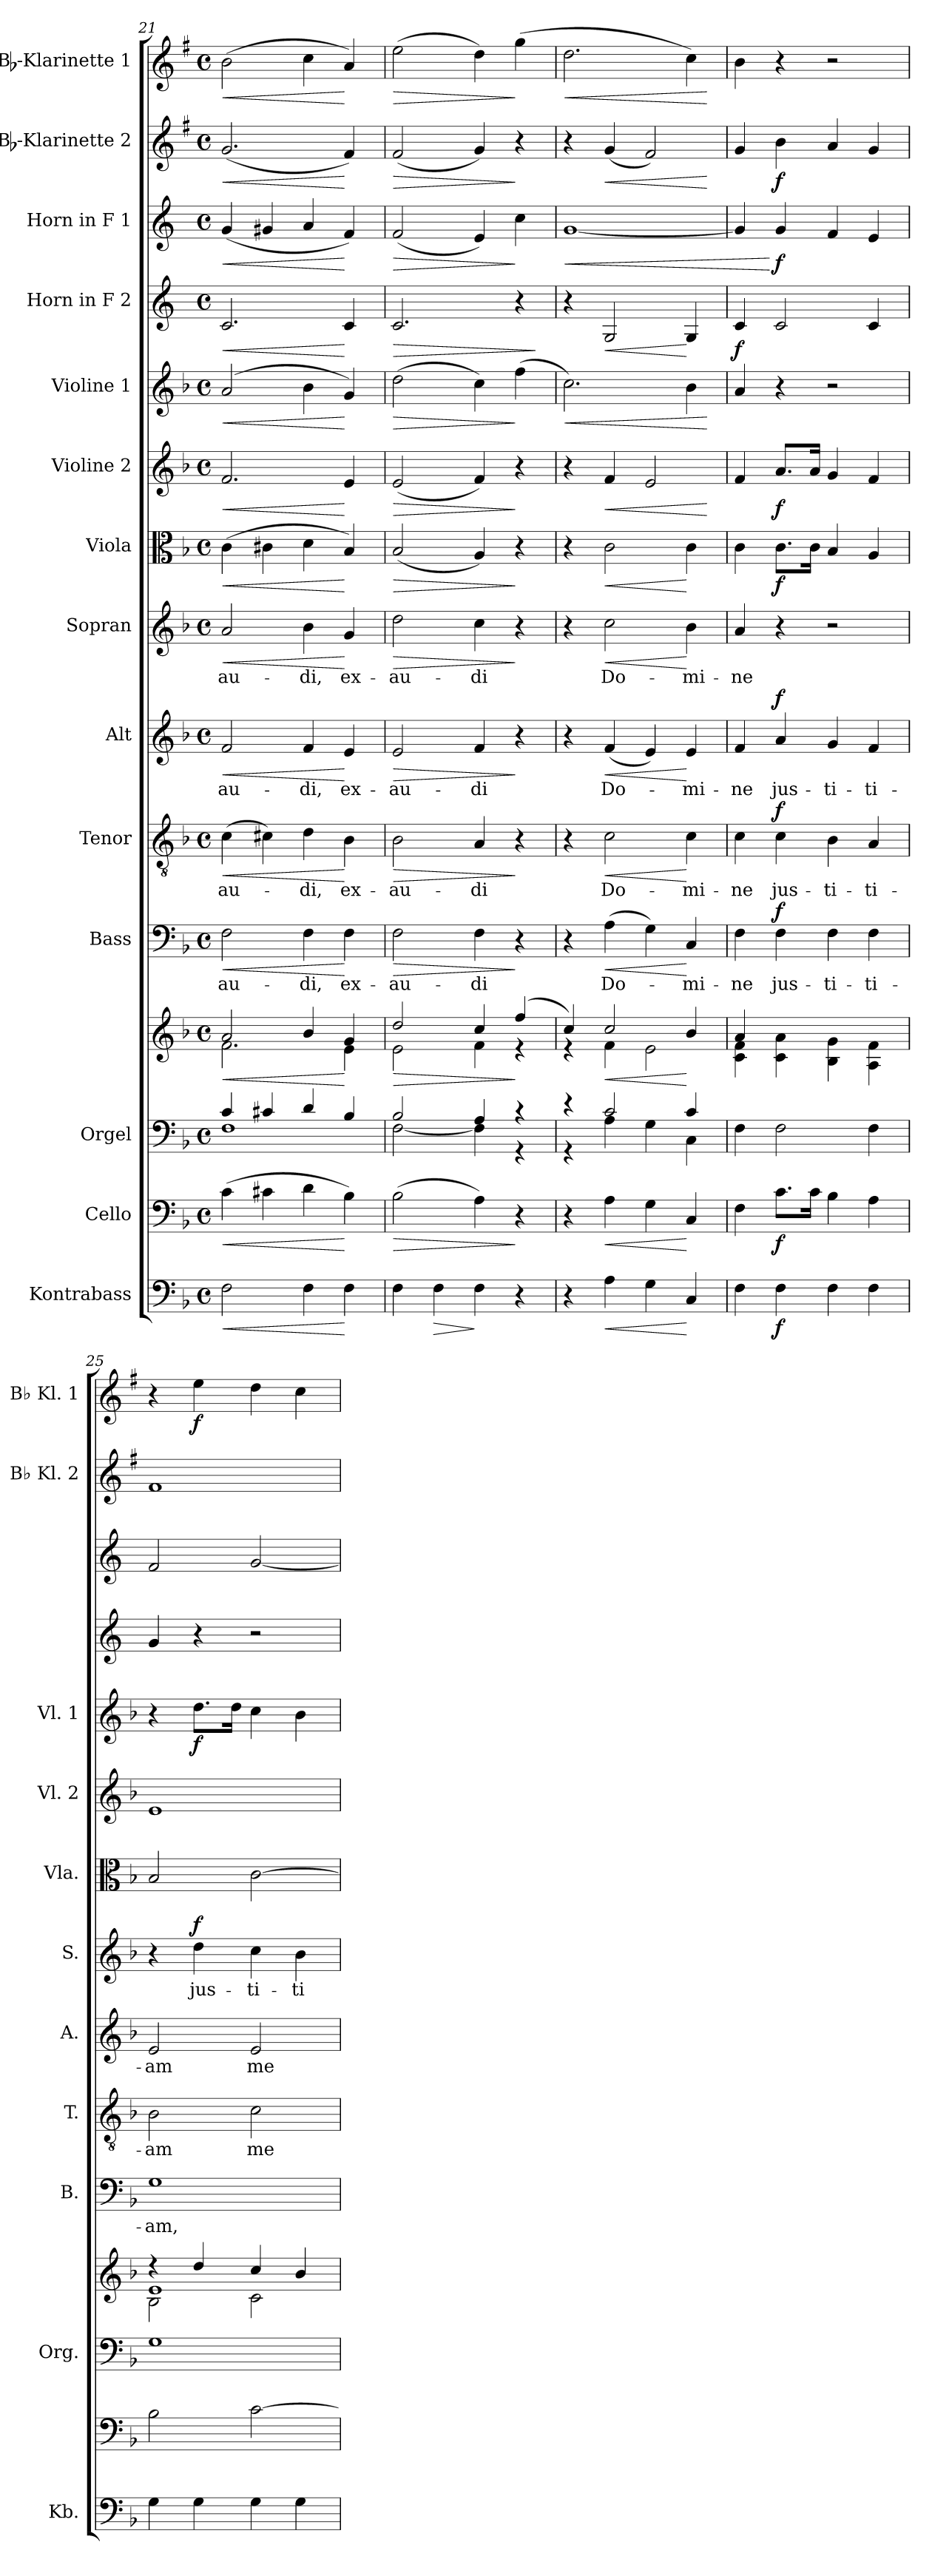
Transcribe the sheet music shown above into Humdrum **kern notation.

**kern	**dynam	**kern	**dynam	**kern	**kern	**dynam	**kern	**text	**dynam	**kern	**text	**dynam	**kern	**text	**dynam	**kern	**text	**dynam	**kern	**dynam	**kern	**dynam	**kern	**dynam	**kern	**dynam	**kern	**dynam	**kern	**dynam	**kern	**dynam
*part14	*part14	*part13	*part13	*part12	*part12	*part12	*part11	*part11	*part11	*part10	*part10	*part10	*part9	*part9	*part9	*part8	*part8	*part8	*part7	*part7	*part6	*part6	*part5	*part5	*part4	*part4	*part3	*part3	*part2	*part2	*part1	*part1
*staff15	*staff15	*staff14	*staff14	*staff13	*staff12	*staff12/13	*staff11	*staff11	*staff11	*staff10	*staff10	*staff10	*staff9	*staff9	*staff9	*staff8	*staff8	*staff8	*staff7	*staff7	*staff6	*staff6	*staff5	*staff5	*staff4	*staff4	*staff3	*staff3	*staff2	*staff2	*staff1	*staff1
*I"Kontrabass	*	*I"Cello	*	*I"Orgel	*	*	*I"Bass	*	*	*I"Tenor	*	*	*I"Alt	*	*	*I"Sopran	*	*	*I"Viola	*	*I"Violine 2	*	*I"Violine 1	*	*I"Horn in F 2	*	*I"Horn in F 1	*	*I"Bb-Klarinette 2	*	*I"Bb-Klarinette 1	*
*I'Kb.	*	*	*	*I'Org.	*	*	*I'B.	*	*	*I'T.	*	*	*I'A.	*	*	*I'S.	*	*	*I'Vla.	*	*I'Vl. 2	*	*I'Vl. 1	*	*	*	*	*	*I'Bb Kl. 2	*	*I'Bb Kl. 1	*
*clefF4	*	*clefF4	*	*clefF4	*clefG2	*	*clefF4	*	*	*clefGv2	*	*	*clefG2	*	*	*clefG2	*	*	*clefC3	*	*clefG2	*	*clefG2	*	*clefG2	*	*clefG2	*	*clefG2	*	*clefG2	*
*ITrd7c12	*	*	*	*	*	*	*	*	*	*	*	*	*	*	*	*	*	*	*	*	*	*	*	*	*ITrd4c7	*	*ITrd4c7	*	*ITrd1c2	*	*ITrd1c2	*
*k[b-]	*	*k[b-]	*	*k[b-]	*k[b-]	*	*k[b-]	*	*	*k[b-]	*	*	*k[b-]	*	*	*k[b-]	*	*	*k[b-]	*	*k[b-]	*	*k[b-]	*	*k[b-]	*	*k[b-]	*	*k[b-]	*	*k[b-]	*
*F:	*	*F:	*	*F:	*F:	*	*F:	*	*	*F:	*	*	*F:	*	*	*F:	*	*	*F:	*	*F:	*	*F:	*	*F:	*	*F:	*	*F:	*	*F:	*
*M4/4	*	*M4/4	*	*M4/4	*M4/4	*	*M4/4	*	*	*M4/4	*	*	*M4/4	*	*	*M4/4	*	*	*M4/4	*	*M4/4	*	*M4/4	*	*M4/4	*	*M4/4	*	*M4/4	*	*M4/4	*
*met(c)	*	*met(c)	*	*met(c)	*met(c)	*	*met(c)	*	*	*met(c)	*	*	*met(c)	*	*	*met(c)	*	*	*met(c)	*	*met(c)	*	*met(c)	*	*met(c)	*	*met(c)	*	*met(c)	*	*met(c)	*
=21	=21	=21	=21	=21	=21	=21	=21	=21	=21	=21	=21	=21	=21	=21	=21	=21	=21	=21	=21	=21	=21	=21	=21	=21	=21	=21	=21	=21	=21	=21	=21	=21
!	!LO:HP:b	!	!LO:HP:b	!	!	!LO:HP:b	!	!LO:LY:b	!LO:HP:b	!	!LO:LY:b	!LO:HP:b	!	!LO:LY:b	!LO:HP:b	!	!LO:LY:b	!LO:HP:b	!	!LO:HP:b	!	!LO:HP:b	!	!LO:HP:b	!	!LO:HP:b	!	!LO:HP:b	!	!LO:HP:b	!	!LO:HP:b
*	*	*	*	*^	*^	*	*	*	*	*	*	*	*	*	*	*	*	*	*	*	*	*	*	*	*	*	*	*	*	*	*	*
2FF\	<	(>4c\	<	4c/	1F	2a/	2.f\	<	2F\	-au-	<	(>4c\	-au-	<	2f/	-au-	<	2a/	-au-	<	(>4c\	<	2.f/	<	(2a/	<	2.F/	<	(<4c/	<	(<2.f/	<	(>2a\	<
.	.	4c#X\	.	4c#X/	.	.	.	.	.	.	.	4c#X\)	.	.	.	.	.	.	.	.	4c#X\	.	.	.	.	.	.	.	4c#X/	.	.	.	.	.
!	!	!	!	!	!	!	!	!	!	!LO:LY:b	!	!	!LO:LY:b	!	!	!LO:LY:b	!	!	!LO:LY:b	!	!	!	!	!	!	!	!	!	!	!	!	!	!	!
4FF\	.	4d\	.	4d/	.	4b-/	.	.	4F\	-di,	.	4d\	-di,	.	4f/	-di,	.	4b-\	-di,	.	4d\	.	.	.	4b-\	.	.	.	4d/	.	.	.	4b-\	.
!	!	!	!	!	!	!	!	!	!	!LO:LY:b	!	!	!LO:LY:b	!	!	!LO:LY:b	!	!	!LO:LY:b	!	!	!	!	!	!	!	!	!	!	!	!	!	!	!
4FF\	[	4B-\)	[	4B-/	.	4g/	4e\	[	4F\	ex-	[	4B-\	ex-	[	4e/	ex-	[	4g/	ex-	[	4B-/)	[	4e/	[	4g/)	[	4F/	[	4B-/)	[	4e/)	[	4g/)	[
=22	=22	=22	=22	=22	=22	=22	=22	=22	=22	=22	=22	=22	=22	=22	=22	=22	=22	=22	=22	=22	=22	=22	=22	=22	=22	=22	=22	=22	=22	=22	=22	=22	=22	=22
!	!	!	!LO:HP:b	!	!	!	!	!LO:HP:b	!	!LO:LY:b	!LO:HP:b	!	!LO:LY:b	!LO:HP:b	!	!LO:LY:b	!LO:HP:b	!	!LO:LY:b	!LO:HP:b	!	!LO:HP:b	!	!LO:HP:b	!	!LO:HP:b	!	!LO:HP:b	!	!LO:HP:b	!	!LO:HP:b	!	!LO:HP:b
4FF\	.	(>2B-\	>	2B-/	[<2F\	2dd/	2e\	>	2F\	-au-	>	2B-\	-au-	>	2e/	-au-	>	2dd\	-au-	>	(<2B-/	>	(<2e/	>	(>2dd\	>	2.F/	>	(<2B-/	>	(<2e/	>	(>2dd\	>
!	!LO:HP:b	!	!	!	!	!	!	!	!	!	!	!	!	!	!	!	!	!	!	!	!	!	!	!	!	!	!	!	!	!	!	!	!	!
4FF\	>	.	.	.	.	.	.	.	.	.	.	.	.	.	.	.	.	.	.	.	.	.	.	.	.	.	.	.	.	.	.	.	.	.
!	!	!	!	!	!	!	!	!	!	!LO:LY:b	!	!	!LO:LY:b	!	!	!LO:LY:b	!	!	!LO:LY:b	!	!	!	!	!	!	!	!	!	!	!	!	!	!	!
4FF\	]	4A\)	.	4A/	4F\]	4cc/	4f\	.	4F\	-di	.	4A/	-di	.	4f/	-di	.	4cc\	-di	.	4A/)	.	4f/)	.	4cc\)	.	.	.	4A/)	.	4f/)	.	4cc\)	.
4r	.	4r	]	4r	4r	(4ff/	4rd	]	4r	.	]	4r	.	]	4r	.	]	4r	.	]	4r	]	4r	]	(>4ff\	]	4r	.	4f\	]	4r	]	(>4ff\	]
*	*	*	*	*v	*v	*	*	*	*	*	*	*	*	*	*	*	*	*	*	*	*	*	*	*	*	*	*	*	*	*	*	*	*	*
*	*	*	*	*	*v	*v	*	*	*	*	*	*	*	*	*	*	*	*	*	*	*	*	*	*	*	*	*	*	*	*	*	*	*
.	.	.	.	.	.	.	.	.	.	.	.	.	.	.	.	.	.	.	.	.	.	.	.	.	.	]	.	.	.	.	.	.
=23	=23	=23	=23	=23	=23	=23	=23	=23	=23	=23	=23	=23	=23	=23	=23	=23	=23	=23	=23	=23	=23	=23	=23	=23	=23	=23	=23	=23	=23	=23	=23	=23
*	*	*	*	*^	*^	*	*	*	*	*	*	*	*	*	*	*	*	*	*	*	*	*	*	*	*	*	*	*	*	*	*	*
!	!	!	!	!	!	!	!	!	!	!	!	!	!	!	!	!	!	!	!	!	!	!	!	!	!	!LO:HP:b	!	!	!	!LO:HP:b	!	!	!	!LO:HP:b
4r	.	4r	.	4r	4r	4cc/)	4rd	.	4r	.	.	4r	.	.	4r	.	.	4r	.	.	4r	.	4r	.	2.cc\)	<	4r	.	[1c	<	4r	.	2.cc\	<
!	!LO:HP:b	!	!LO:HP:b	!	!	!	!	!LO:HP:b	!	!LO:LY:b	!LO:HP:b	!	!LO:LY:b	!LO:HP:b	!	!LO:LY:b	!LO:HP:b	!	!LO:LY:b	!LO:HP:b	!	!LO:HP:b	!	!LO:HP:b	!	!	!	!LO:HP:b	!	!	!	!LO:HP:b	!	!
4AA\	<	4A\	<	2c/	4A\	2cc/	4f\	<	(>4A\	Do-	<	2c\	Do-	<	(<4f/	Do-	<	2cc\	Do-	<	2c\	<	4f/	<	.	.	2C/	<	.	.	(<4f/	<	.	.
4GG\	.	4G\	.	.	4G\	.	2e\	.	4G\)	.	.	.	.	.	4e/)	.	.	.	.	.	.	.	2e/	.	.	.	.	.	.	.	2e/)	.	.	.
!	!	!	!	!	!	!	!	!	!	!LO:LY:b	!	!	!LO:LY:b	!	!	!LO:LY:b	!	!	!LO:LY:b	!	!	!	!	!	!	!	!	!	!	!	!	!	!	!
4CC/	[	4C/	[	4c/	4C\	4b-/	.	[	4C/	-mi-	[	4c\	-mi-	[	4e/	-mi-	[	4b-\	-mi-	[	4c\	[	.	.	4b-\	.	4C/	[	.	.	.	.	4b-\)	.
*	*	*	*	*v	*v	*	*	*	*	*	*	*	*	*	*	*	*	*	*	*	*	*	*	*	*	*	*	*	*	*	*	*	*	*
*	*	*	*	*	*v	*v	*	*	*	*	*	*	*	*	*	*	*	*	*	*	*	*	*	*	*	*	*	*	*	*	*	*	*
.	.	.	.	.	.	.	.	.	.	.	.	.	.	.	.	.	.	.	.	.	.	[	.	[	.	.	.	.	.	[	.	[
=24	=24	=24	=24	=24	=24	=24	=24	=24	=24	=24	=24	=24	=24	=24	=24	=24	=24	=24	=24	=24	=24	=24	=24	=24	=24	=24	=24	=24	=24	=24	=24	=24
*	*	*	*	*	*^	*	*	*	*	*	*	*	*	*	*	*	*	*	*	*	*	*	*	*	*	*	*	*	*	*	*	*
!	!	!	!	!	!	!	!	!	!LO:LY:b	!	!	!LO:LY:b	!	!	!LO:LY:b	!	!	!LO:LY:b	!	!	!	!	!	!	!	!	!LO:DY:b	!	!	!	!	!	!
4FF\	.	4F\	.	4F\	4a/	4c\ 4f\	.	4F\	-ne	.	4c\	-ne	.	4f/	-ne	.	4a/	-ne	.	4c\	.	4f/	.	4a/	.	4F/	f	4c/]	.	4f/	.	4a\	.
!	!LO:DY:b	!	!LO:DY:b	!	!	!	!	!	!LO:LY:b	!LO:DY:a	!	!LO:LY:b	!LO:DY:a	!	!LO:LY:b	!LO:DY:a	!	!	!	!	!LO:DY:b	!	!LO:DY:b	!	!	!	!	!	!LO:DY:n=1:b	!	!LO:DY:b	!	!
4FF\	f	8.c\L	f	2F\	2.ryy	4c\ 4a\	.	4F\	jus-	f	4c\	jus-	f	4a/	jus-	f	4r	.	.	8.c\L	f	8.a/L	f	4r	.	2F/	.	4c/	[ f	4a\	f	4r	.
.	.	16c\Jk	.	.	.	.	.	.	.	.	.	.	.	.	.	.	.	.	.	16c\Jk	.	16a/Jk	.	.	.	.	.	.	.	.	.	.	.
!	!	!	!	!	!	!	!	!	!LO:LY:b	!	!	!LO:LY:b	!	!	!LO:LY:b	!	!	!	!	!	!	!	!	!	!	!	!	!	!	!	!	!	!
4FF\	.	4B-\	.	.	.	4B-\ 4g\	.	4F\	-ti-	.	4B-\	-ti-	.	4g/	-ti-	.	2r	.	.	4B-/	.	4g/	.	2r	.	.	.	4B-/	.	4g/	.	2r	.
!	!	!	!	!	!	!	!	!	!LO:LY:b	!	!	!LO:LY:b	!	!	!LO:LY:b	!	!	!	!	!	!	!	!	!	!	!	!	!	!	!	!	!	!
4FF\	.	4A\	.	4F\	.	4A\ 4f\	.	4F\	-ti-	.	4A/	-ti-	.	4f/	-ti-	.	.	.	.	4A/	.	4f/	.	.	.	4F/	.	4A/	.	4f/	.	.	.
=25	=25	=25	=25	=25	=25	=25	=25	=25	=25	=25	=25	=25	=25	=25	=25	=25	=25	=25	=25	=25	=25	=25	=25	=25	=25	=25	=25	=25	=25	=25	=25	=25	=25
*	*	*	*	*	*	*^	*	*	*	*	*	*	*	*	*	*	*	*	*	*	*	*	*	*	*	*	*	*	*	*	*	*	*
!	!	!	!	!	!	!	!	!	!	!LO:LY:b	!	!	!LO:LY:b	!	!	!LO:LY:b	!	!	!	!	!	!	!	!	!	!	!	!	!	!	!	!	!	!
4GG\	.	2B-\	.	1G	4rdd	2B-\	1e	.	1G	-am,	.	2B-\	-am	.	2e/	-am	.	4r	.	.	2B-/	.	1e	.	4r	.	4c/	.	2B-/	.	1e	.	4r	.
!	!	!	!	!	!	!	!	!	!	!	!	!	!	!	!	!	!	!	!LO:LY:b	!LO:DY:a	!	!	!	!	!	!LO:DY:b	!	!	!	!	!	!	!	!LO:DY:b
4GG\	.	.	.	.	4dd/	.	.	.	.	.	.	.	.	.	.	.	.	4dd\	jus-	f	.	.	.	.	8.dd\L	f	4r	.	.	.	.	.	4dd\	f
.	.	.	.	.	.	.	.	.	.	.	.	.	.	.	.	.	.	.	.	.	.	.	.	.	16dd\Jk	.	.	.	.	.	.	.	.	.
!	!	!	!	!	!	!	!	!	!	!	!	!	!LO:LY:b	!	!	!LO:LY:b	!	!	!LO:LY:b	!	!	!	!	!	!	!	!	!	!	!	!	!	!	!
4GG\	.	[2c\	.	.	4cc/	2c\	.	.	.	.	.	2c\	me-	.	2e/	me-	.	4cc\	-ti-	.	[2c\	.	.	.	4cc\	.	2r	.	[2c/	.	.	.	4cc\	.
!	!	!	!	!	!	!	!	!	!	!	!	!	!	!	!	!	!	!	!LO:LY:b	!	!	!	!	!	!	!	!	!	!	!	!	!	!	!
4GG\	.	.	.	.	4b-/	.	.	.	.	.	.	.	.	.	.	.	.	4b-\	-ti-	.	.	.	.	.	4b-\	.	.	.	.	.	.	.	4b-\	.
*	*	*	*	*	*v	*v	*v	*	*	*	*	*	*	*	*	*	*	*	*	*	*	*	*	*	*	*	*	*	*	*	*	*	*	*
=	=	=	=	=	=	=	=	=	=	=	=	=	=	=	=	=	=	=	=	=	=	=	=	=	=	=	=	=	=	=	=	=
*-	*-	*-	*-	*-	*-	*-	*-	*-	*-	*-	*-	*-	*-	*-	*-	*-	*-	*-	*-	*-	*-	*-	*-	*-	*-	*-	*-	*-	*-	*-	*-	*-
